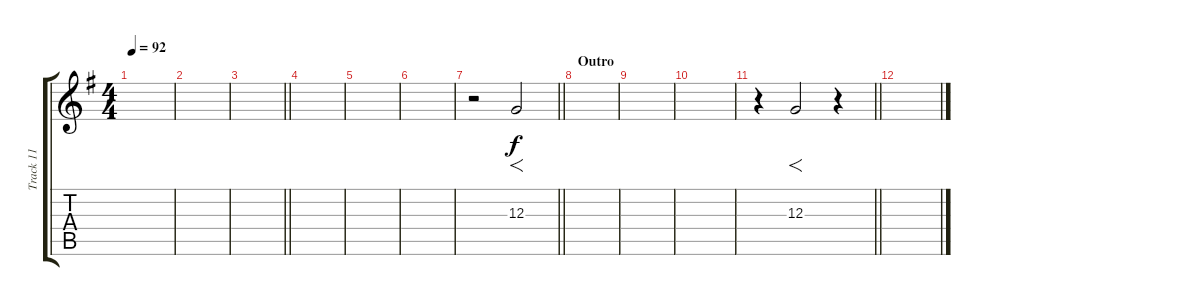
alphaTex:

\track ("Track 11" "Track 11") {instrument reversecymbal}
\staff {score tabs}
\tuning (E4 B3 G3 D3 A2 E2) {hide}
\ts (4 4)
\tempo 92
\clef g2
\ks g
|
|
\barLineRight lightlight
|
\section ("" "")
|
|
|
\barLineRight lightlight
r.2 12.3.2{f} |
\section ("" "Outro")
|
|
|
\barLineRight lightlight
r.4 12.3.2{f} r.4 |
\section ("" "")
